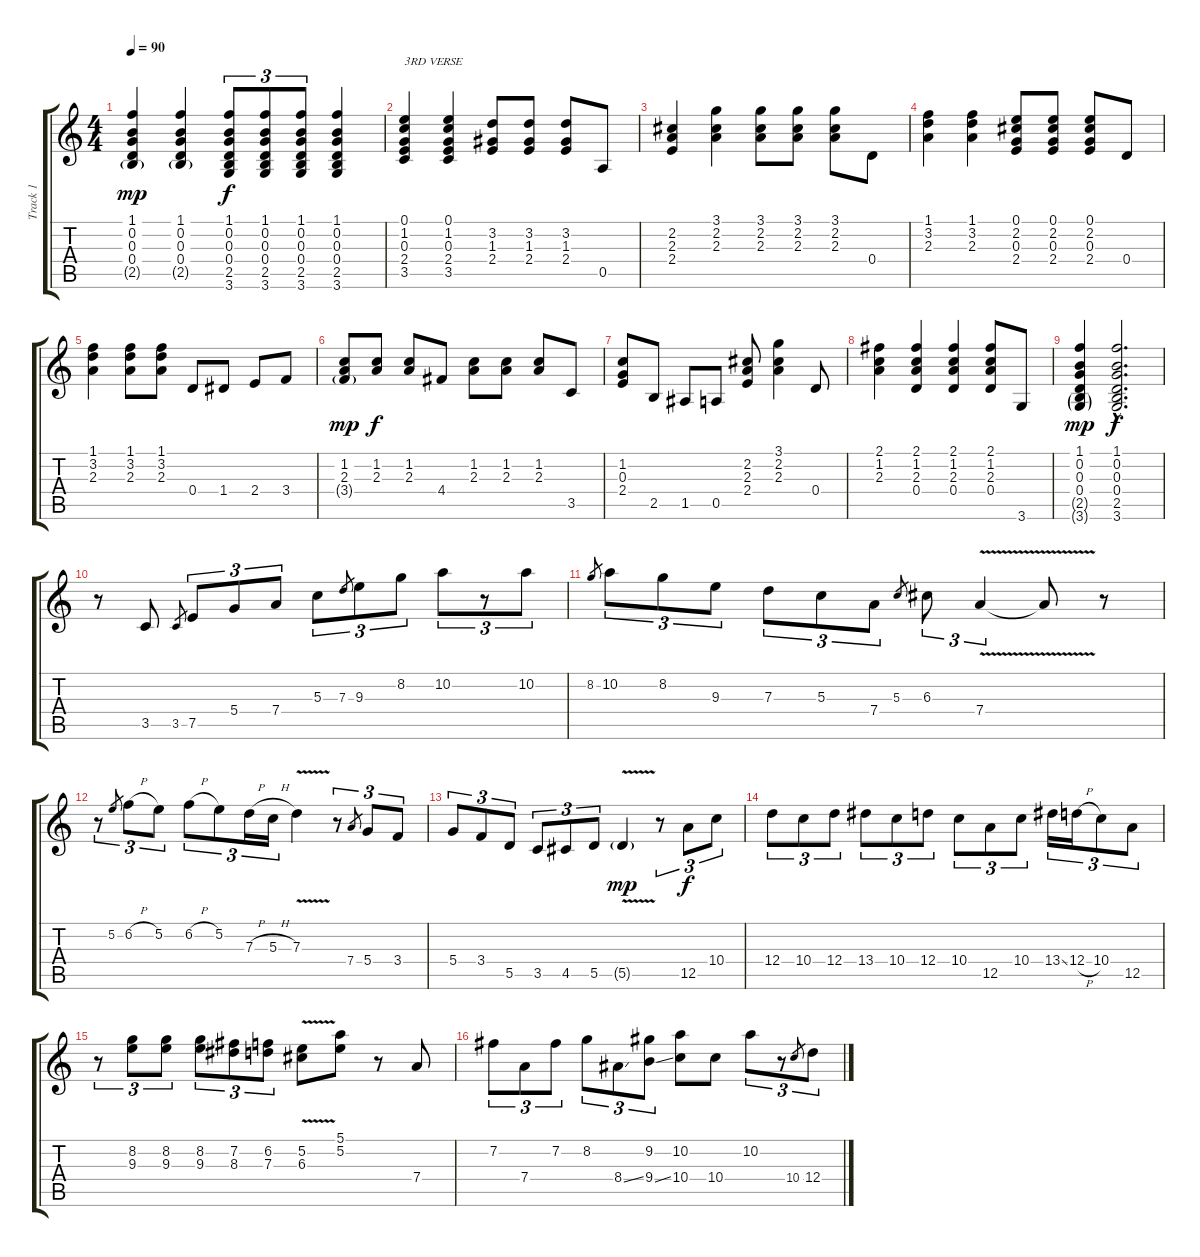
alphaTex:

\track ("Track 1" "Track 1") {instrument acousticguitarnylon}
\staff {score tabs}
\tuning (E4 B3 G3 D3 A2 E2) {hide}
\ts (4 4)
\tempo 90
\clef g2
\ks c
(1.1 0.2 0.3 0.4 2.5{g}).4{dy mp} (1.1 0.2 0.3 0.4 2.5{g}).4 (1.1 0.2 0.3 0.4 2.5 3.6).8{tu (3 2) dy f} (1.1 0.2 0.3 0.4 2.5 3.6).8{tu (3 2)} (1.1 0.2 0.3 0.4 2.5 3.6).8{tu (3 2)} (1.1 0.2 0.3 0.4 2.5 3.6).4 |
(0.1 1.2 0.3 2.4 3.5).4{txt "3RD VERSE"} (0.1 1.2 0.3 2.4 3.5).4 (3.2 1.3 2.4).8 (3.2 1.3 2.4).8 (3.2 1.3 2.4).8 0.5.8 |
(2.2 2.3 2.4).4 (3.1 2.2 2.3).4 (3.1 2.2 2.3).8 (3.1 2.2 2.3).8 (3.1 2.2 2.3).8 0.4.8 |
(1.1 3.2 2.3).4 (1.1 3.2 2.3).4 (0.1 2.2 0.3 2.4).8 (0.1 2.2 0.3 2.4).8 (0.1 2.2 0.3 2.4).8 0.4.8 |
(1.1 3.2 2.3).4 (1.1 3.2 2.3).8 (1.1 3.2 2.3).8 0.4.8 1.4.8 2.4.8 3.4.8 |
(1.2 2.3 3.4{g}).8{dy mp} (1.2 2.3).8{dy f} (1.2 2.3).8 4.4.8 (1.2 2.3).8 (1.2 2.3).8 (1.2 2.3).8 3.5.8 |
(1.2 0.3 2.4).8 2.5.8 1.5.8 0.5.8 (2.2 2.3 2.4).8 (3.1 2.2 2.3).4 0.4.8 |
(2.1 1.2 2.3).4 (2.1 1.2 2.3 0.4).4 (2.1 1.2 2.3 0.4).4 (2.1 1.2 2.3 0.4).8 3.6.8 |
(1.1 0.2 0.3 0.4 2.5{g} 3.6{g}).4{dy mp} (1.1{hac} 0.2{hac} 0.3{hac} 0.4{hac} 2.5{hac} 3.6{hac}).2{d dy f} |
r.8 3.5.8 3.5.8{gr} 7.5.8{tu (3 2)} 5.4.8{tu (3 2)} 7.4.8{tu (3 2)} 5.3.8{tu (3 2)} 7.3.8{gr} 9.3.8{tu (3 2)} 8.2.8{tu (3 2)} 10.2.8{tu (3 2)} r.8{tu (3 2)} 10.2.8{tu (3 2)} |
8.2.8{gr} 10.2.8{tu (3 2)} 8.2.8{tu (3 2)} 9.3.8{tu (3 2)} 7.3.8{tu (3 2)} 5.3.8{tu (3 2)} 7.4.8{tu (3 2)} 5.3.8{gr} 6.3.8{tu (3 2)} 7.4{v}.4{tu (3 2)} 7.4{v t}.8 r.8 |
r.8{tu (3 2)} 5.2.8{gr} 6.2{h}.8{tu (3 2)} 5.2.8{tu (3 2)} 6.2{h}.8{tu (3 2)} 5.2.8{tu (3 2)} 7.3{h}.16{tu (3 2)} 5.3{h}.16{tu (3 2)} 7.3{v}.4 r.8{tu (3 2)} 7.4.8{gr} 5.4.8{tu (3 2)} 3.4.8{tu (3 2)} |
5.4.8{tu (3 2)} 3.4.8{tu (3 2)} 5.5.8{tu (3 2)} 3.5.8{tu (3 2)} 4.5.8{tu (3 2)} 5.5.8{tu (3 2)} 5.5{v g}.4{dy mp} r.8{tu (3 2)} 12.5.8{tu (3 2) dy f} 10.4.8{tu (3 2)} |
12.4.8{tu (3 2)} 10.4.8{tu (3 2)} 12.4.8{tu (3 2)} 13.4.8{tu (3 2)} 10.4.8{tu (3 2)} 12.4.8{tu (3 2)} 10.4.8{tu (3 2)} 12.5.8{tu (3 2)} 10.4.8{tu (3 2)} 13.4{ss}.16{tu (3 2)} 12.4{h}.16{tu (3 2)} 10.4.8{tu (3 2)} 12.5.8{tu (3 2)} |
r.8{tu (3 2)} (8.2 9.3).8{tu (3 2)} (8.2 9.3).8{tu (3 2)} (8.2 9.3).8{tu (3 2)} (7.2 8.3).8{tu (3 2)} (6.2 7.3).8{tu (3 2)} (5.2{v} 6.3{v}).8 (5.1 5.2).8 r.8 7.4.8 |
7.2.8{tu (3 2)} 7.4.8{tu (3 2)} 7.2.8{tu (3 2)} 8.2.8{tu (3 2)} 8.4{ss}.8{tu (3 2)} (9.2 9.4{ss}).8{tu (3 2)} (10.2 10.4).8 10.4.8 10.2.8{tu (3 2)} r.8{tu (3 2)} 10.4.8{gr} 12.4.8{tu (3 2)}
